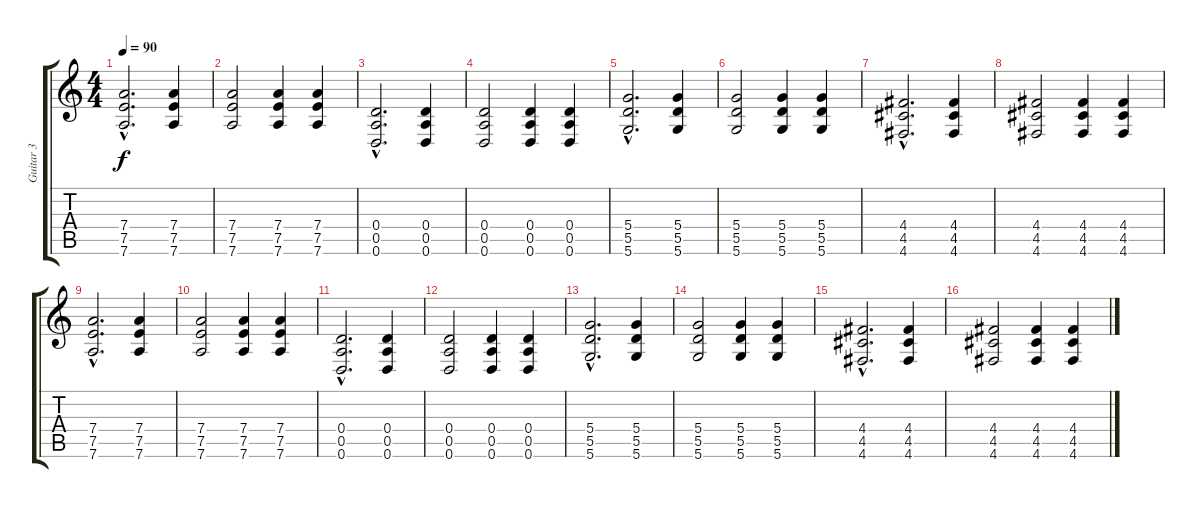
\track ("Guitar 3" "Guitar 3") {instrument overdrivenguitar}
\staff {score tabs}
\tuning (E4 B3 G3 D3 A2 D2) {hide}
\ts (4 4)
\tempo 90
\clef g2
\ks c
(7.4{hac} 7.5 7.6{hac}).2{d dy f} (7.4 7.5 7.6).4 |
(7.4 7.5 7.6).2 (7.4 7.5 7.6).4 (7.4 7.5 7.6).4 |
(0.4{hac} 0.5{hac} 0.6{hac}).2{d} (0.4 0.5 0.6).4 |
(0.4 0.5 0.6).2 (0.4 0.5 0.6).4 (0.4 0.5 0.6).4 |
(5.4{hac} 5.5{hac} 5.6{hac}).2{d} (5.4 5.5 5.6).4 |
(5.4 5.5 5.6).2 (5.4 5.5 5.6).4 (5.4 5.5 5.6).4 |
(4.4{hac} 4.5{hac} 4.6{hac}).2{d} (4.4 4.5 4.6).4 |
(4.4 4.5 4.6).2 (4.4 4.5 4.6).4 (4.4 4.5 4.6).4 |
(7.4{hac} 7.5 7.6{hac}).2{d} (7.4 7.5 7.6).4 |
(7.4 7.5 7.6).2 (7.4 7.5 7.6).4 (7.4 7.5 7.6).4 |
(0.4{hac} 0.5{hac} 0.6{hac}).2{d} (0.4 0.5 0.6).4 |
(0.4 0.5 0.6).2 (0.4 0.5 0.6).4 (0.4 0.5 0.6).4 |
(5.4{hac} 5.5{hac} 5.6{hac}).2{d} (5.4 5.5 5.6).4 |
(5.4 5.5 5.6).2 (5.4 5.5 5.6).4 (5.4 5.5 5.6).4 |
(4.4{hac} 4.5{hac} 4.6{hac}).2{d} (4.4 4.5 4.6).4 |
(4.4 4.5 4.6).2 (4.4 4.5 4.6).4 (4.4 4.5 4.6).4
